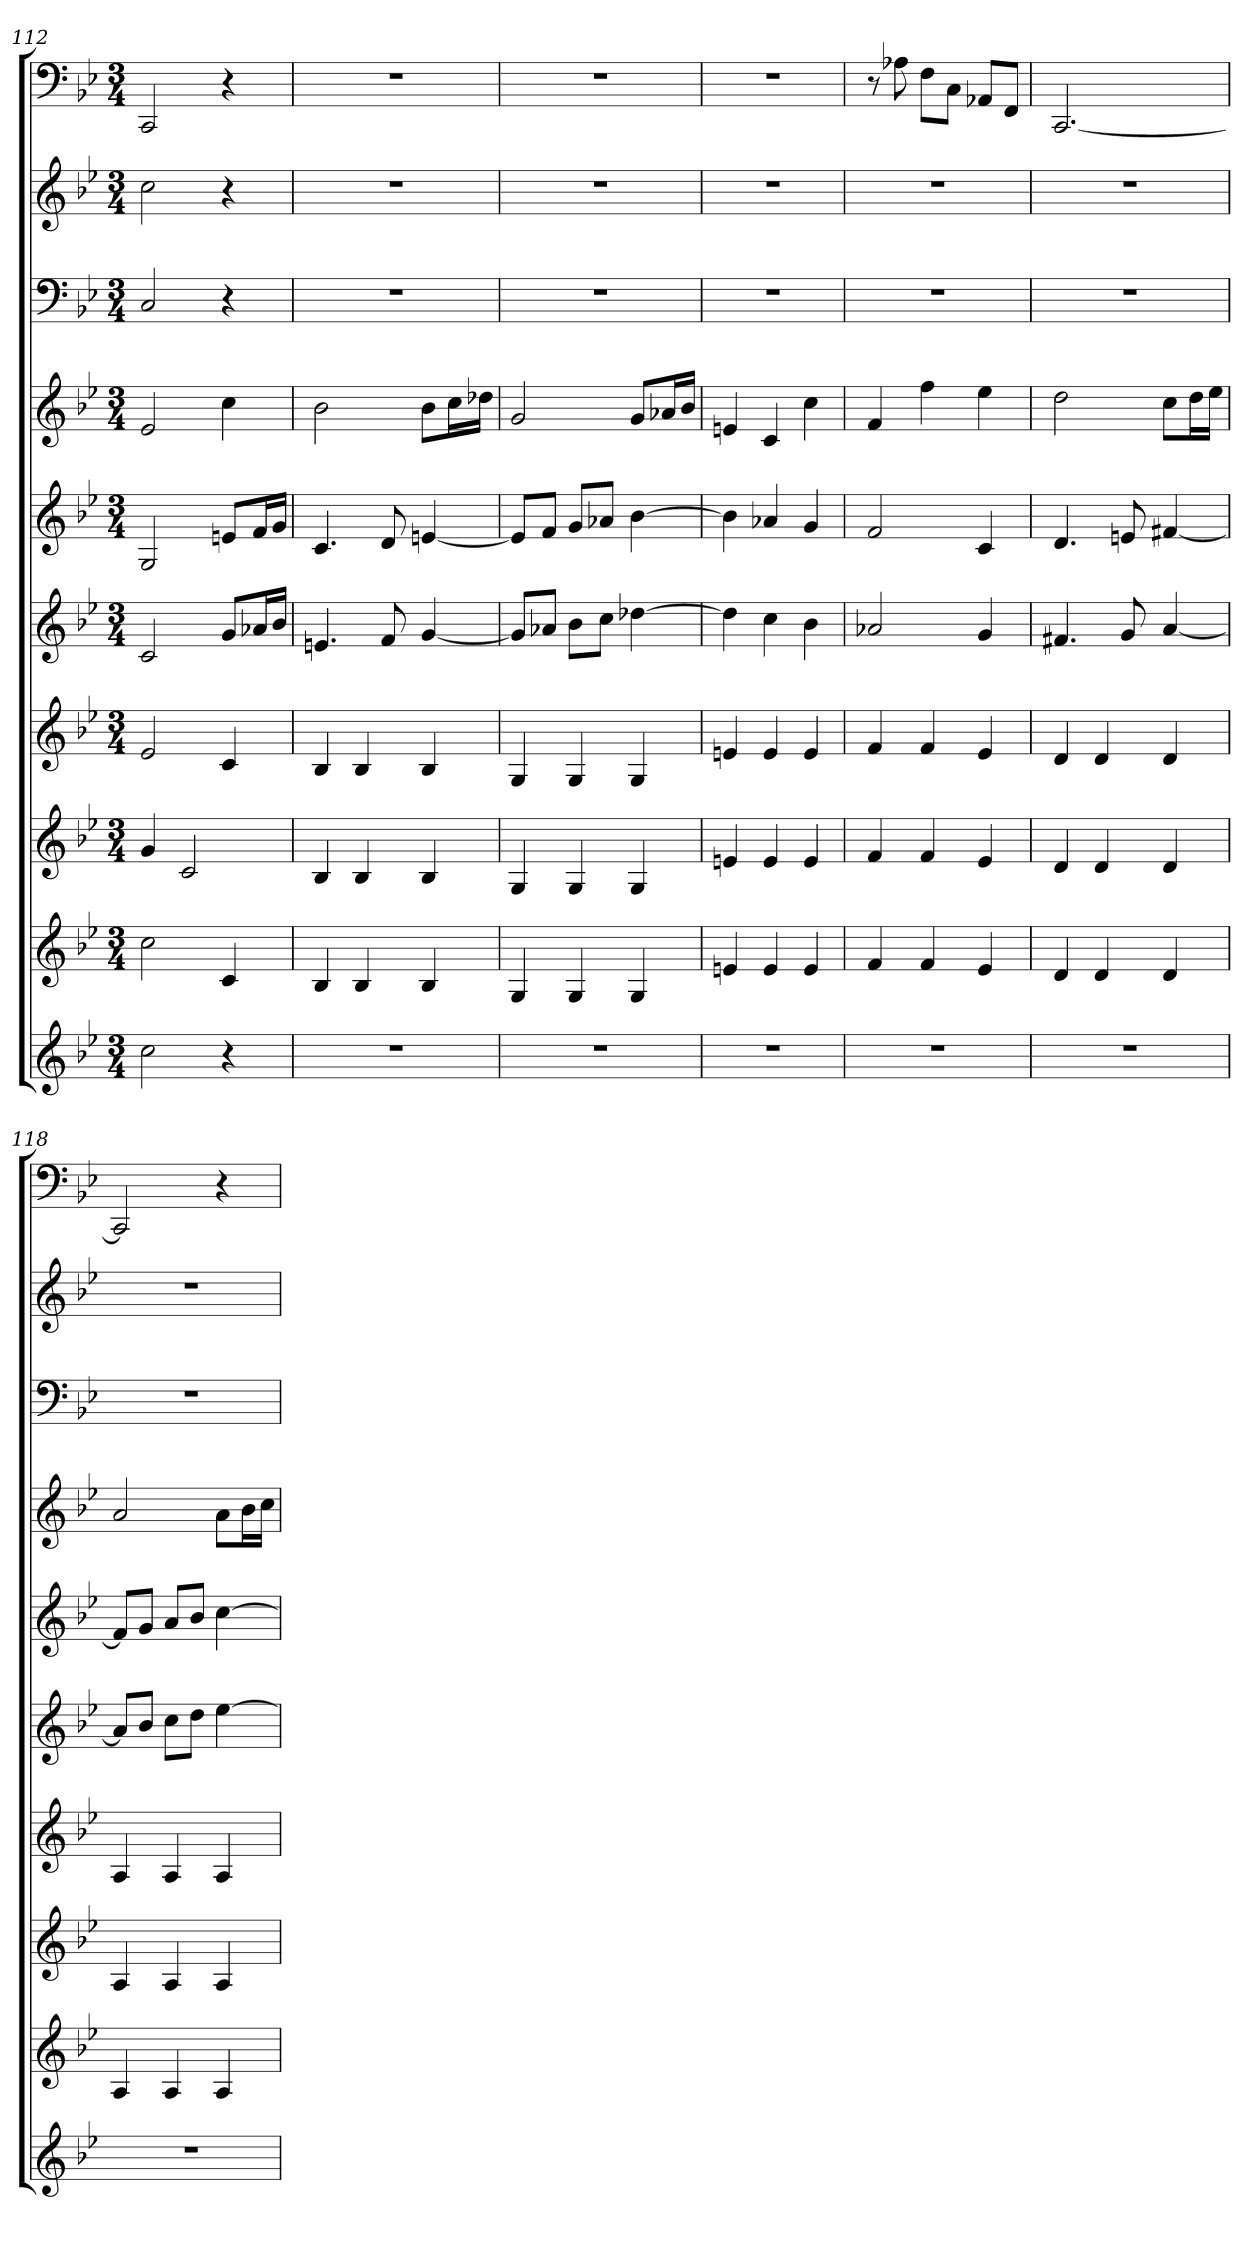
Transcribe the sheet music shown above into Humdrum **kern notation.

**kern	**kern	**kern	**kern	**kern	**kern	**kern	**kern	**kern	**kern
*part10	*part9	*part8	*part7	*part6	*part5	*part4	*part3	*part2	*part1
*staff10	*staff9	*staff8	*staff7	*staff6	*staff5	*staff4	*staff3	*staff2	*staff1
*clefG2	*clefG2	*clefG2	*clefG2	*clefG2	*clefG2	*clefG2	*clefF4	*clefG2	*clefF4
*k[b-e-]	*k[b-e-]	*k[b-e-]	*k[b-e-]	*k[b-e-]	*k[b-e-]	*k[b-e-]	*k[b-e-]	*k[b-e-]	*k[b-e-]
*g:	*g:	*g:	*g:	*g:	*g:	*g:	*g:	*g:	*g:
*M3/4	*M3/4	*M3/4	*M3/4	*M3/4	*M3/4	*M3/4	*M3/4	*M3/4	*M3/4
=112	=112	=112	=112	=112	=112	=112	=112	=112	=112
2cc	2cc	4g	2e-	2c	2G	2e-	2C	2cc	2CC
.	.	2c	.	.	.	.	.	.	.
4r	4c	.	4c	8g/L	8en/L	4cc	4r	4r	4r
.	.	.	.	16a-X/L	16f/L	.	.	.	.
.	.	.	.	16b-/JJ	16g/JJ	.	.	.	.
=113	=113	=113	=113	=113	=113	=113	=113	=113	=113
2.r	4B-	4B-	4B-	4.en	4.c	2b-	2.r	2.r	2.r
.	4B-	4B-	4B-	.	.	.	.	.	.
.	.	.	.	8f	8d	.	.	.	.
.	4B-	4B-	4B-	[4g	[4en	8b-\L	.	.	.
.	.	.	.	.	.	16cc\L	.	.	.
.	.	.	.	.	.	16dd-X\JJ	.	.	.
=114	=114	=114	=114	=114	=114	=114	=114	=114	=114
2.r	4G	4G	4G	8g/L]	8e/L]	2g	2.r	2.r	2.r
.	.	.	.	8a-X/J	8f/J	.	.	.	.
.	4G	4G	4G	8b-\L	8g/L	.	.	.	.
.	.	.	.	8cc\J	8a-X/J	.	.	.	.
.	4G	4G	4G	[4dd-X	[4b-	8g/L	.	.	.
.	.	.	.	.	.	16a-X/L	.	.	.
.	.	.	.	.	.	16b-/JJ	.	.	.
=115	=115	=115	=115	=115	=115	=115	=115	=115	=115
2.r	4en	4en	4en	4dd-]	4b-]	4en	2.r	2.r	2.r
.	4e	4e	4e	4cc	4a-X	4c	.	.	.
.	4e	4e	4e	4b-	4g	4cc	.	.	.
=116	=116	=116	=116	=116	=116	=116	=116	=116	=116
2.r	4f	4f	4f	2a-X	2f	4f	2.r	2.r	8r
.	.	.	.	.	.	.	.	.	8A-X
.	4f	4f	4f	.	.	4ff	.	.	8F\L
.	.	.	.	.	.	.	.	.	8C\J
.	4e-	4e-	4e-	4g	4c	4ee-	.	.	8AA-X/L
.	.	.	.	.	.	.	.	.	8FF/J
=117	=117	=117	=117	=117	=117	=117	=117	=117	=117
2.r	4d	4d	4d	4.f#X	4.d	2dd	2.r	2.r	[2.CC
.	4d	4d	4d	.	.	.	.	.	.
.	.	.	.	8g	8en	.	.	.	.
.	4d	4d	4d	[4a	[4f#X	8cc\L	.	.	.
.	.	.	.	.	.	16dd\L	.	.	.
.	.	.	.	.	.	16ee-\JJ	.	.	.
=118	=118	=118	=118	=118	=118	=118	=118	=118	=118
2.r	4A	4A	4A	8a/L]	8f#/L]	2a	2.r	2.r	2CC]
.	.	.	.	8b-/J	8g/J	.	.	.	.
.	4A	4A	4A	8cc\L	8a/L	.	.	.	.
.	.	.	.	8dd\J	8b-/J	.	.	.	.
.	4A	4A	4A	[4ee-	[4cc	8a\L	.	.	4r
.	.	.	.	.	.	16b-\L	.	.	.
.	.	.	.	.	.	16cc\JJ	.	.	.
=	=	=	=	=	=	=	=	=	=
*-	*-	*-	*-	*-	*-	*-	*-	*-	*-
